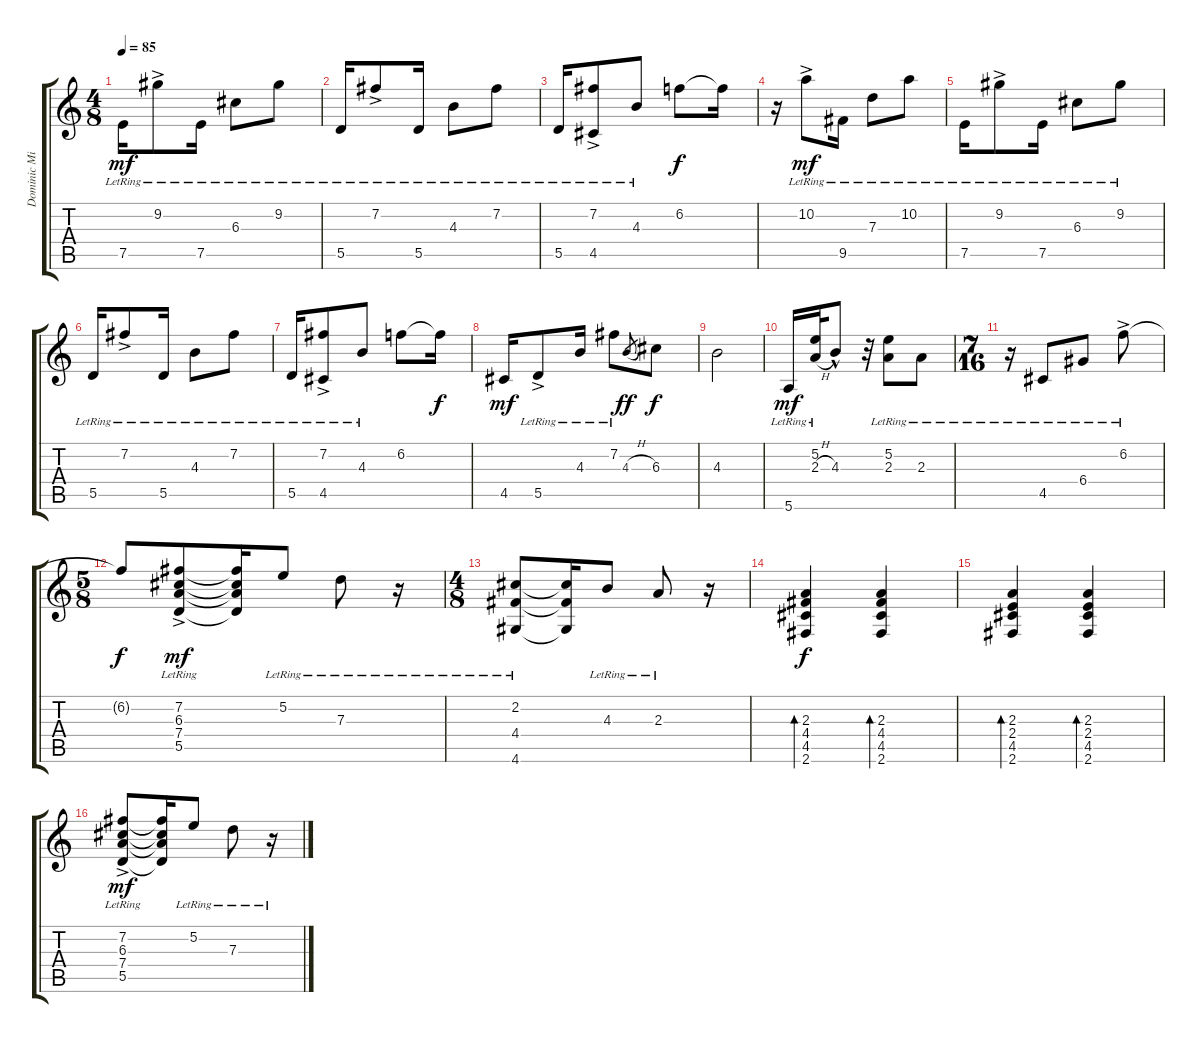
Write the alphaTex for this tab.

\track ("Dominic Miller" "Dominic Mi") {instrument acousticguitarnylon}
\staff {score tabs}
\tuning (E4 B3 G3 D3 A2 E2) {hide}
\ts (4 8)
\tempo 85
\clef g2
\ks c
7.5{lr}.16{dy mf} 9.2{ac lr}.8 7.5{lr}.16 6.3{lr}.8 9.2{lr}.8 |
5.5{lr}.16 7.2{ac lr}.8 5.5{lr}.16 4.3{lr}.8 7.2{lr}.8 |
5.5{lr}.16 (7.2{ac lr} 4.5{ac lr}).8 4.3{lr}.8 6.2.8{dy f} 6.2{t}.16 |
r.16 10.2{ac lr}.8{dy mf} 9.5{lr}.16 7.3{lr}.8 10.2{lr}.8 |
7.5{lr}.16 9.2{ac lr}.8 7.5{lr}.16 6.3{lr}.8 9.2{lr}.8 |
5.5{lr}.16 7.2{ac lr}.8 5.5{lr}.16 4.3{lr}.8 7.2{lr}.8 |
5.5{lr}.16 (7.2{ac lr} 4.5{ac lr}).8 4.3{lr}.8 6.2.8 6.2{t}.16{dy f} |
4.5.16{dy mf} 5.5{ac lr}.8 4.3{lr}.16 7.2{lr}.8 4.3{h}.8{gr dy ff} 6.3.8{dy f} |
4.3.2 |
5.6{lr}.16{dy mf} (5.2{lr} 2.3{h}).32 4.3{hac}.8 r.32 (5.2{lr} 2.3{lr}).8 2.3{lr}.8 |
\ts (7 16)
r.16 4.5{lr}.8 6.4{lr}.8 6.2{ac lr}.8 |
\ts (5 8)
6.2{t}.8{dy f} (7.2{lr} 6.3 7.4 5.5{ac}).8{dy mf} (7.2{t} 6.3{t} 7.4{t} 5.5{t}).16 5.2{lr}.8 7.3{lr}.8 r.16 |
\ts (4 8)
(2.2{lr} 4.4{lr} 4.6{lr}).8 (2.2{t} 4.4{t} 4.6{t}).16 4.3{lr}.8 2.3{lr}.8 r.16 |
(2.3 4.4 4.5 2.6).4{bd 120 dy f} (2.3 4.4 4.5 2.6).4{bd 120} |
(2.3 2.4 4.5 2.6).4{bd 120} (2.3 2.4 4.5 2.6).4{bd 120} |
(7.2{lr} 6.3 7.4 5.5{ac}).8{dy mf} (7.2{t} 6.3{t} 7.4{t} 5.5{t}).16 5.2{lr}.8 7.3{lr}.8 r.16
